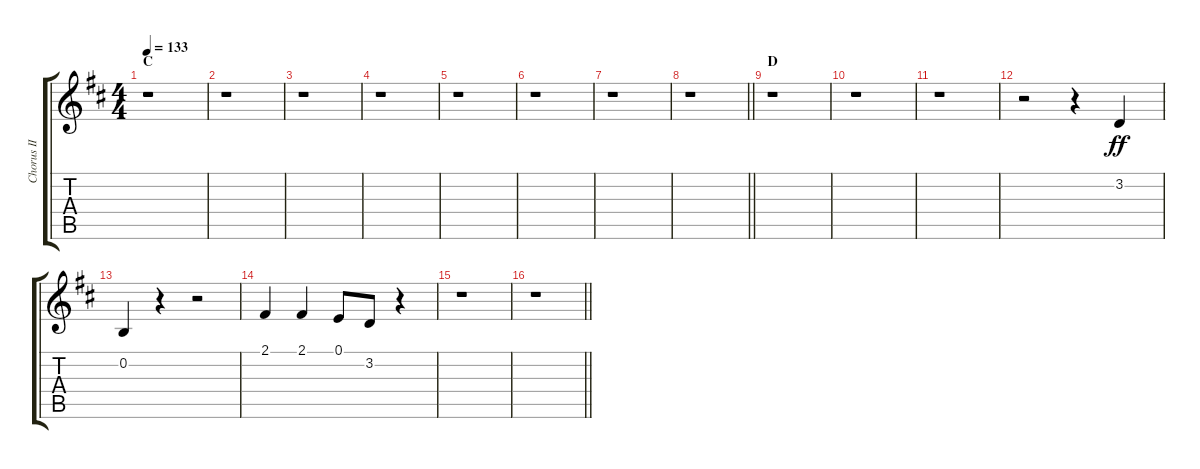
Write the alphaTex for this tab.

\track ("Chorus II" "Chorus II") {instrument voiceoohs}
\staff {score tabs}
\tuning (E4 B3 G3 D3 A2 E2) {hide}
\ts (4 4)
\section ("" "C")
\tempo 133
\clef g2
\ks d
r.1{dy ff} |
r.1 |
r.1 |
r.1 |
r.1 |
r.1 |
r.1 |
\barLineRight lightlight
r.1 |
\section ("" "D")
r.1 |
r.1 |
r.1 |
r.2 r.4 3.2.4 |
0.2.4 r.4 r.2 |
2.1.4 2.1.4 0.1.8 3.2.8 r.4 |
r.1 |
\barLineRight lightlight
r.1
